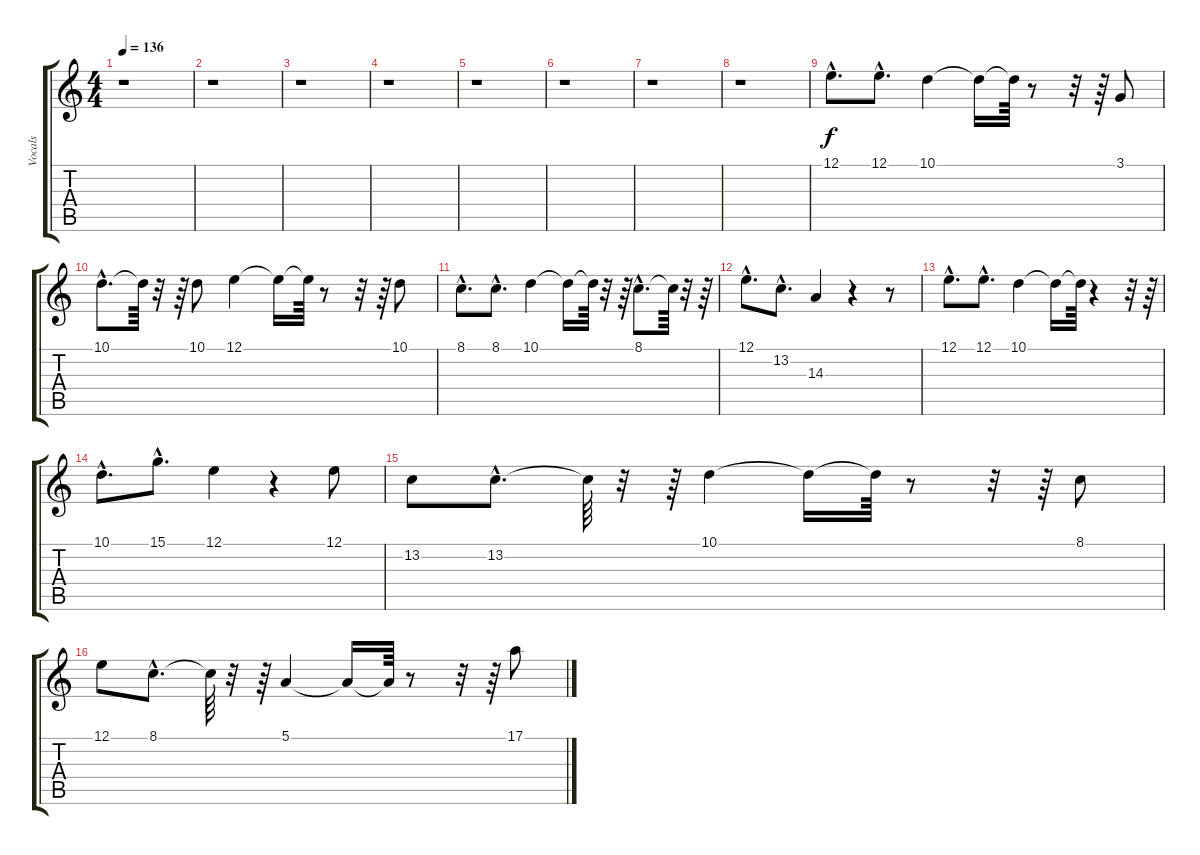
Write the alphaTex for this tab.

\track ("Vocals" "Vocals") {instrument choiraahs}
\staff {score tabs}
\tuning (E4 B3 G3 D3 A2 E2) {hide}
\ts (4 4)
\tempo 136
\clef g2
\ks c
r.1{dy f instrument choiraahs} |
r.1 |
r.1 |
r.1 |
r.1 |
r.1 |
r.1 |
r.1 |
12.1{hac}.8{d} 12.1{hac}.8{d} 10.1.4 10.1{t}.16 10.1{t}.64 r.8 r.32 r.64 3.1.8 |
10.1{hac}.8{d} 10.1{t}.64 r.32 r.64 10.1.8 12.1.4 12.1{t}.16 12.1{t}.64 r.8 r.32 r.64 10.1.8 |
8.1{hac}.8{d} 8.1{hac}.8{d} 10.1.4 10.1{t}.16 10.1{t}.64 r.32 r.64 8.1{hac}.8{d} 8.1{t}.64 r.32 r.64 |
12.1{hac}.8{d} 13.2{hac}.8{d} 14.3.4 r.4 r.8 |
12.1{hac}.8{d} 12.1{hac}.8{d} 10.1.4 10.1{t}.16 10.1{t}.64 r.4 r.32 r.64 |
10.1{hac}.8{d} 15.1{hac}.8{d} 12.1.4 r.4 12.1.8 |
13.2.8 13.2{hac}.8{d} 13.2{t}.64 r.32 r.64 10.1.4 10.1{t}.16 10.1{t}.64 r.8 r.32 r.64 8.1.8 |
12.1.8 8.1{hac}.8{d} 8.1{t}.64 r.32 r.64 5.1.4 5.1{t}.16 5.1{t}.64 r.8 r.32 r.64 17.1.8
